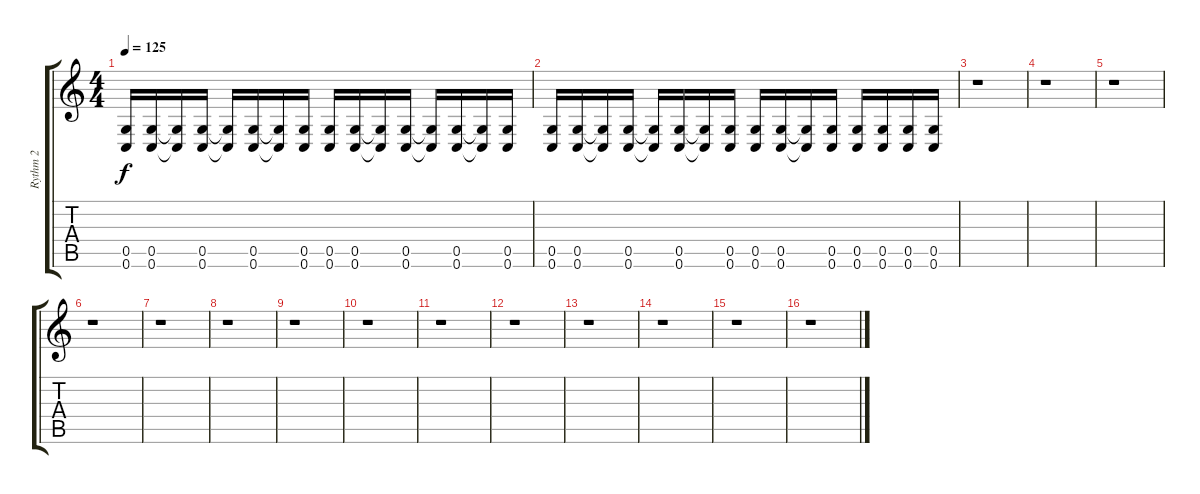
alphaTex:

\track ("Rythm 2" "Rythm 2") {instrument distortionguitar}
\staff {score tabs}
\tuning (D4 A3 F3 C3 G2 C2) {hide}
\ts (4 4)
\tempo 125
\clef g2
\ks c
(0.5 0.6).16{dy f} (0.5 0.6).16 (0.5{t} 0.6{t}).16 (0.5 0.6).16 (0.5{t} 0.6{t}).16 (0.5 0.6).16 (0.5{t} 0.6{t}).16 (0.5 0.6).16 (0.5 0.6).16 (0.5 0.6).16 (0.5{t} 0.6{t}).16 (0.5 0.6).16 (0.5{t} 0.6{t}).16 (0.5 0.6).16 (0.5{t} 0.6{t}).16 (0.5 0.6).16 |
(0.5 0.6).16 (0.5 0.6).16 (0.5{t} 0.6{t}).16 (0.5 0.6).16 (0.5{t} 0.6{t}).16 (0.5 0.6).16 (0.5{t} 0.6{t}).16 (0.5 0.6).16 (0.5 0.6).16 (0.5 0.6).16 (0.5{t} 0.6{t}).16 (0.5 0.6).16 (0.5 0.6).16 (0.5 0.6).16 (0.5 0.6).16 (0.5 0.6).16 |
r.1 |
r.1 |
r.1 |
r.1 |
r.1 |
r.1 |
r.1 |
r.1 |
r.1 |
r.1 |
r.1 |
r.1 |
r.1 |
r.1
